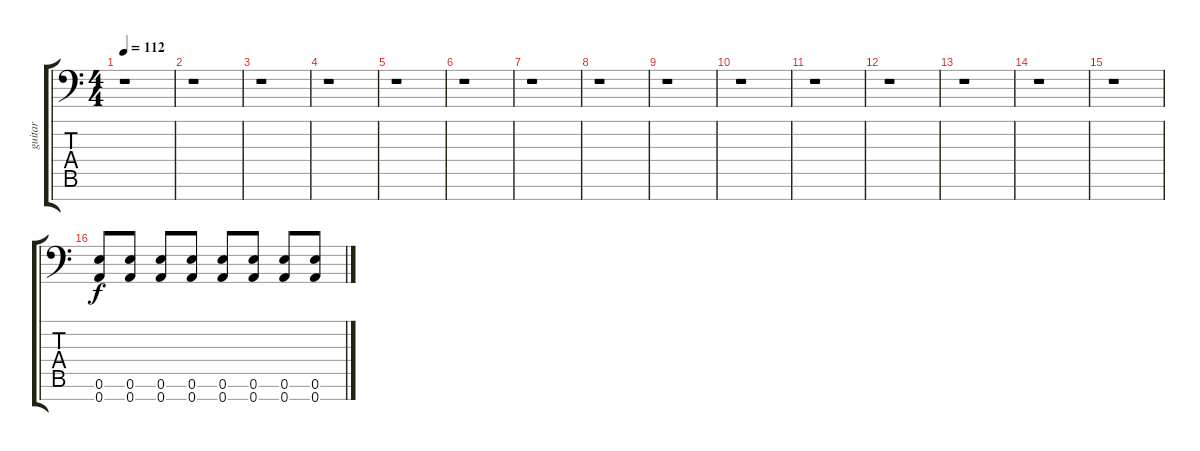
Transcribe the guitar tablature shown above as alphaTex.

\track ("guitar" "guitar") {instrument distortionguitar}
\staff {score tabs}
\tuning (E4 B3 G3 D3 A2 E2 A1) {hide}
\ts (4 4)
\tempo 112
\clef f4
\ks c
r.1{dy f} |
r.1 |
r.1 |
r.1 |
r.1 |
r.1 |
r.1 |
r.1 |
r.1 |
r.1 |
r.1 |
r.1 |
r.1 |
r.1 |
r.1 |
(0.6 0.7).8 (0.6 0.7).8 (0.6 0.7).8 (0.6 0.7).8 (0.6 0.7).8 (0.6 0.7).8 (0.6 0.7).8 (0.6 0.7).8
